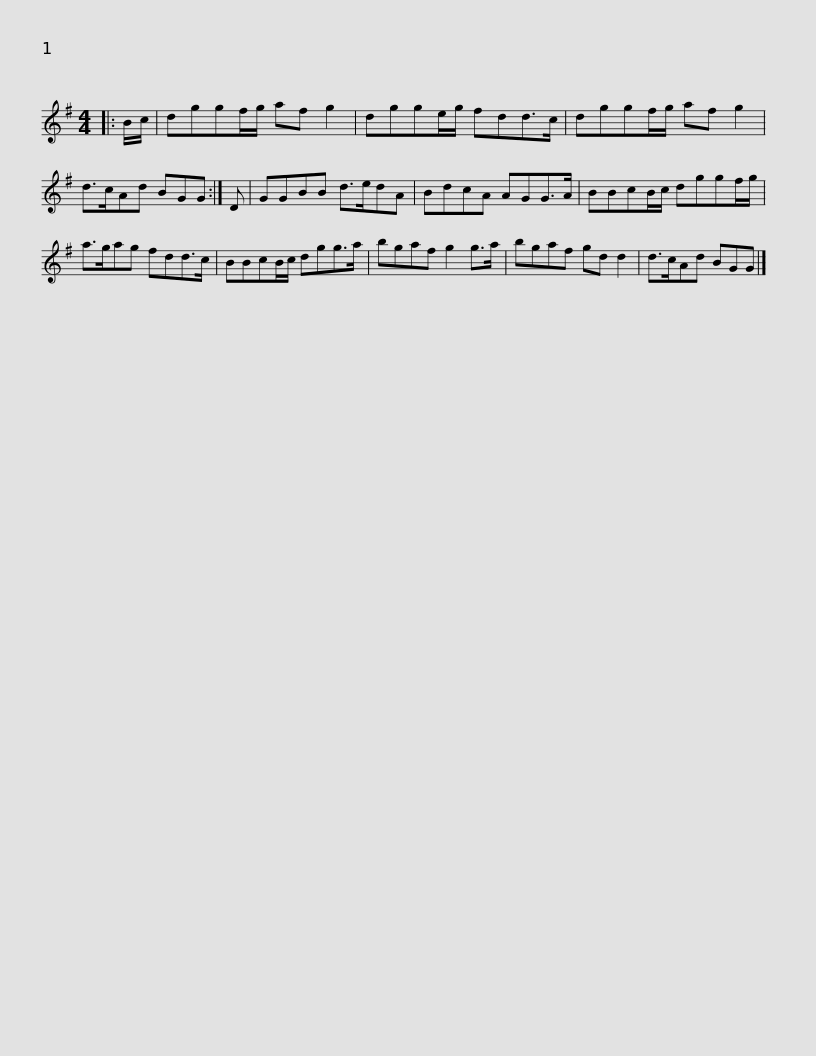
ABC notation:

X:1
L:1/8
M:4/4
I:linebreak $
K:G
V:1 treble
V:1
|: B/c/ | dggf/g/ af g2 | dgge/g/ fdd>c | dggf/g/ af g2 | d>cAd BGG :| %5
 D |$ GGBB d>edA | BdcA AGG>A | BBcB/c/ dggf/g/ | a>gag fdd>c | %10
 BBcB/c/ dgg>a |$ bgaf g2 g>a | bgaf gd d2 | d>cAd BGG |] %14
